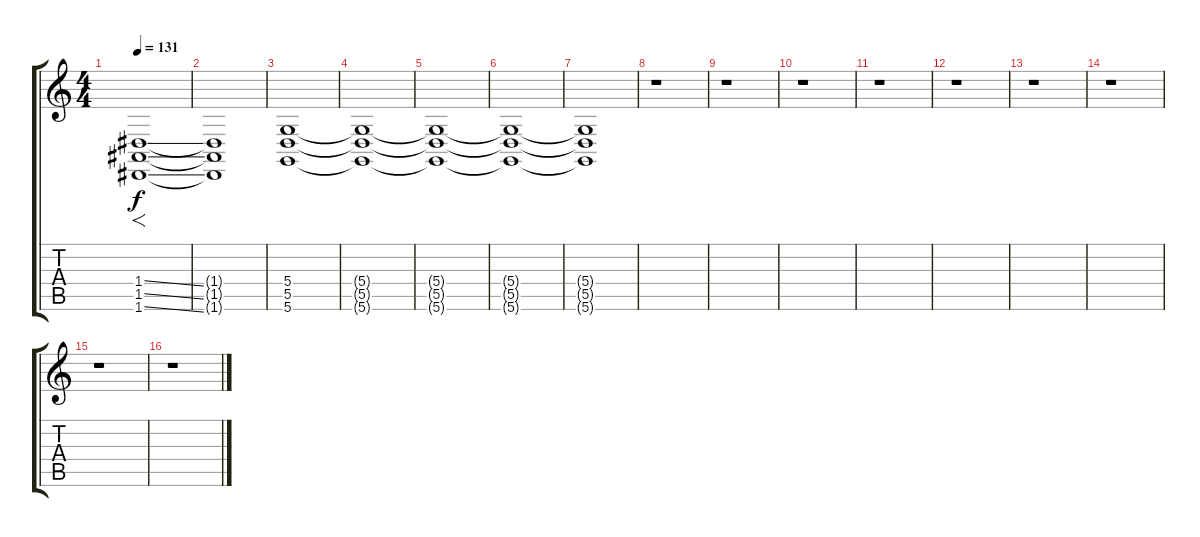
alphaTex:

\track "" {instrument pad2warm}
\staff {score tabs}
\tuning (E4 B3 G3 D3 A2 D2) {hide}
\ts (4 4)
\tempo 131
\clef g2
\ks c
(1.4{ss} 1.5{ss} 1.6{ss}).1{f dy f instrument pad2warm} |
(1.4{t} 1.5{t} 1.6{t}).1 |
(5.4 5.5 5.6).1 |
(5.4{t} 5.5{t} 5.6{t}).1 |
(5.4{t} 5.5{t} 5.6{t}).1 |
(5.4{t} 5.5{t} 5.6{t}).1 |
(5.4{t} 5.5{t} 5.6{t}).1 |
r.1 |
r.1 |
r.1 |
r.1 |
r.1 |
r.1 |
r.1 |
r.1 |
r.1
